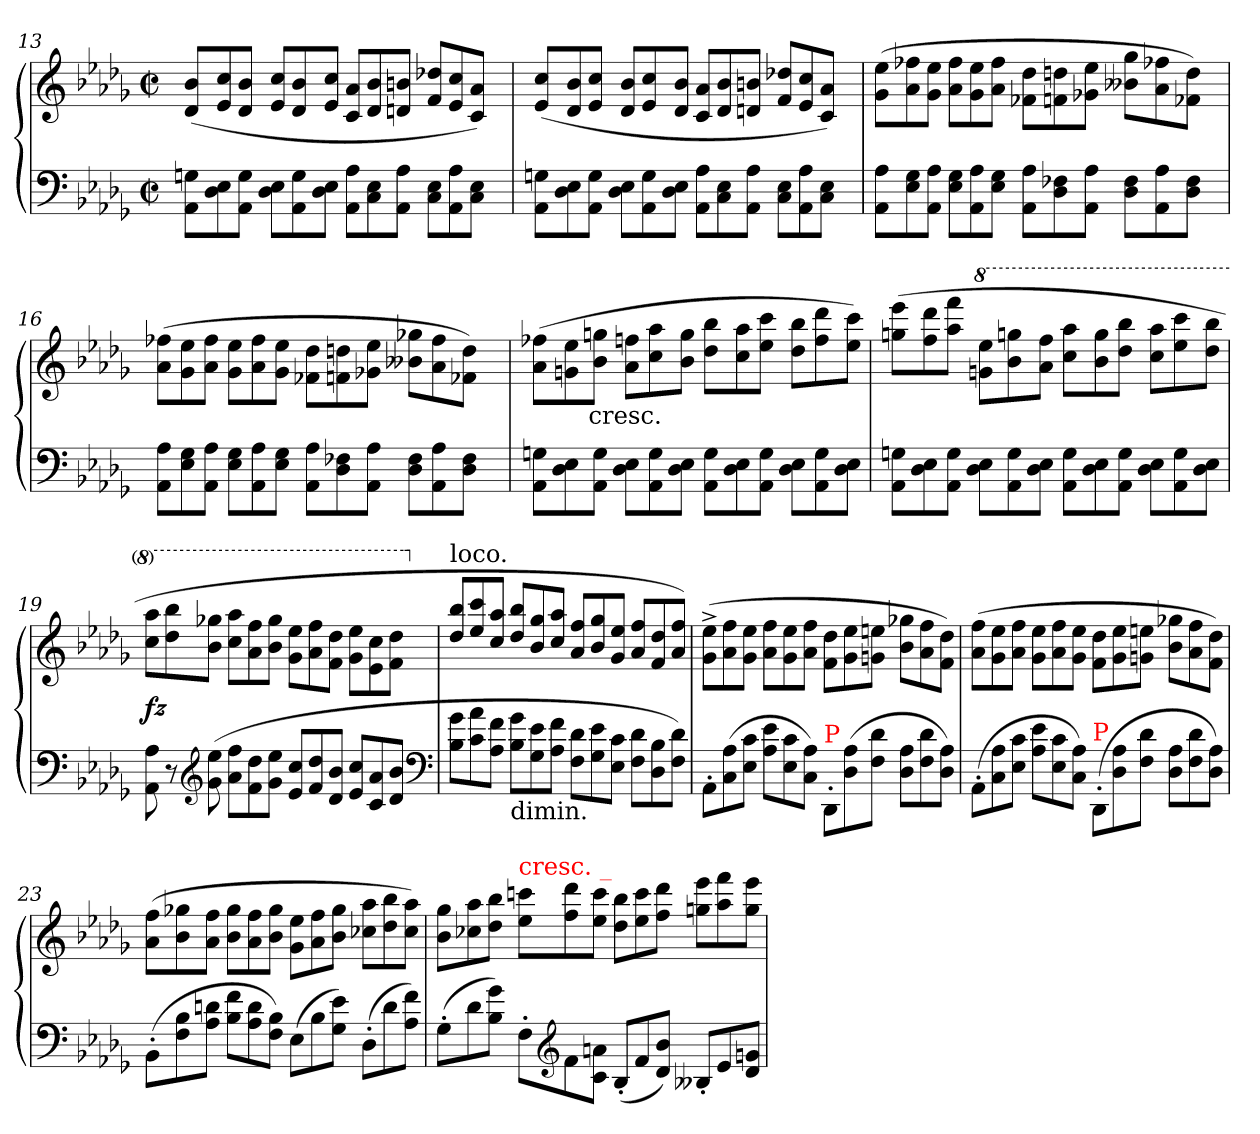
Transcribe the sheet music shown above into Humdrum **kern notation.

**kern	**kern	**dynam
*part1	*part1	*part1
*staff2	*staff1	*staff1/2
*clefF4	*clefG2	*
*k[b-e-a-d-g-]	*k[b-e-a-d-g-]	*
*D-:	*D-:	*
*M2/2	*M2/2	*
*met(c|)	*met(c|)	*
*Xtuplet	*Xtuplet	*
=13	=13	=13
12Gn 12AA-L	(>12b- 12d-L	.
12E- 12D-	12cc 12e-	.
12G 12AA-J	12b- 12d-J	.
12E- 12D-L	12cc 12e-L	.
12G 12AA-	12b- 12d-	.
12E- 12D-J	12cc 12e-J	.
12A- 12AA-L	12a- 12cL	.
12E- 12C	12b- 12d-	.
12A- 12AA-J	12bn 12dnJ	.
12E- 12CL	12dd-X 12fL	.
12A- 12AA-	12cc 12e-	.
12E- 12CJ	12a- 12cJ)	.
12ryy	12ryy	.
=14	=14	=14
12Gn 12AA-L	(>12cc 12e-L	.
12E- 12D-	12b- 12d-	.
12G 12AA-J	12cc 12e-J	.
12E- 12D-L	12b- 12d-L	.
12G 12AA-	12cc 12e-	.
12E- 12D-J	12b- 12d-J	.
12A- 12AA-L	12a- 12cL	.
12E- 12C	12b- 12d-	.
12A- 12AA-J	12bn 12dnJ	.
12E- 12CL	12dd-X 12fL	.
12A- 12AA-	12cc 12e-	.
12E- 12CJ	12a- 12cJ)	.
12ryy	12ryy	.
=15	=15	=15
12A- 12AA-L	(>12ee- 12g-L	.
12G- 12E-	12ff-X 12a-	.
12A- 12AA-J	12ee- 12g-J	.
12G- 12E-L	12ff- 12a-L	.
12A- 12AA-	12ee- 12g-	.
12G- 12E-J	12ff- 12a-J	.
12A- 12AA-L	12dd-\ 12f-X\L	.
12F-X 12D-	12ddn 12fn	.
12A- 12AA-J	12ee- 12g-XJ	.
12F- 12D-L	12gg- 12b--XL	.
12A- 12AA-	12ff-X 12a-	.
12F- 12D-J	12dd 12f-XJ)	.
12ryy	12ryy	.
=16	=16	=16
12A- 12AA-L	(>12ff-X 12a-L	.
12G- 12E-	12ee- 12g-	.
12A- 12AA-J	12ff- 12a-J	.
12G- 12E-L	12ee- 12g-L	.
12A- 12AA-	12ff- 12a-	.
12G- 12E-J	12ee- 12g-J	.
12A- 12AA-L	12dd-\ 12f-X\L	.
12F-X 12D-	12ddn 12fn	.
12A- 12AA-J	12ee- 12g-XJ	.
12F- 12D-L	12gg-X 12b--XL	.
12A- 12AA-	12ff- 12a-	.
12F- 12D-J	12dd 12f-XJ)	.
12ryy	12ryy	.
=17	=17	=17
12Gn 12AA-L	(>12ff-X 12a-L	.
12E- 12D-	12ee- 12gn	.
!	!LO:TX:c:t=cresc.	!
12G 12AA-J	12ggn 12b-J	.
12E- 12D-L	12ffn 12a-L	.
12G 12AA-	12aa- 12cc	.
12E- 12D-J	12gg 12b-J	.
12G 12AA-L	12bb- 12dd-L	.
12E- 12D-	12aa- 12cc	.
12G 12AA-J	12ccc 12ee-J	.
12E- 12D-L	12bb- 12dd-L	.
12G 12AA-	12ddd- 12ff	.
12E- 12D-J	12ccc 12ee-J)	.
=18	=18	=18
12Gn 12AA-L	(>12eee- 12ggnL	.
12E- 12D-	12ddd- 12ff	.
12G 12AA-J	12fff 12aa-J	.
*	*8va	*
12E- 12D-L	12eee- 12ggnL	.
12G 12AA-	12gggn 12bb-	.
12E- 12D-J	12fff 12aa-J	.
12G 12AA-L	12aaa- 12cccL	.
12E- 12D-	12ggg 12bb-	.
12G 12AA-J	12bbb- 12ddd-J	.
12E- 12D-L	12aaa- 12cccL	.
12G 12AA-	12cccc 12eee-	.
12E- 12D-J	12bbb- 12ddd-J	.
=19	=19	=19
12A- 12AA-	12aaa- 12cccL	fz
12r	12bbb- 12ddd-	.
*clefG2	*	*
(<12ee- 12g-	12ggg-X 12bb-J	.
12ff 12a-L	12aaa- 12cccL	.
12dd- 12f	12fff 12aa-	.
12ee- 12g-J	12ggg- 12bb-J	.
12cc 12e-L	12eee- 12gg-L	.
12dd- 12f	12fff 12aa-	.
12b- 12d-J	12ddd- 12ffJ	.
12cc 12e-L	12eee- 12gg-L	.
12a- 12c	12ccc\ 12ee-\	.
12b- 12d-J	12ddd- 12ffJ	.
*clefF4	*	*
=20	=20	=20
*	*X8va	*
!	!LO:TX:a:t=loco.	!
12g-\ 12B-\L	12bb-/ 12dd-/L	.
12a-\ 12c\	12ccc/ 12ee-/	.
12f\ 12A-\J	12aa-/ 12cc/J	.
!LO:TX:b:t=dimin.	!	!
12g-\ 12B-\L	12bb-/ 12dd-/L	.
12e-\ 12G-\	12gg-/ 12b-/	.
12f\ 12A-\J	12aa-/ 12cc/J	.
12d- 12FL	12ff/ 12a-/L	.
12e- 12G-	12gg- 12b-	.
12c 12E-J	12ee- 12g-J	.
12d- 12FL	12ff/ 12a-/L	.
12B- 12D-	12dd- 12f	.
12d- 12FJ)	12ff 12a-J)	.
=21	=21	=21
12AA-'L	(>12ee-^< 12g-^<L	.
(>12A- 12C	12ff 12a-	.
12c 12E-J	12ee- 12g-J	.
12e- 12A-L	12ff 12a-L	.
12c 12E-	12ee- 12g-	.
12A- 12CJ)	12ff 12a-J	.
!LO:TX:a:color=red:t=P	!	!
12DD-'</L	12dd- 12fL	.
(>12A-\ 12D-\	12ee- 12g-	.
12d-\ 12F\J	12een 12gnJ	.
12A- 12D-L	12gg-X 12b-L	.
12d- 12F	12ff 12a-	.
12A- 12D-J)	12dd- 12fJ)	.
=22	=22	=22
(>12AA-'L	(>12ff 12a-L	.
12A- 12C	12ee- 12g-	.
12c 12E-J	12ff 12a-J	.
12e- 12A-L	12ee- 12g-L	.
12c 12E-	12ff 12a-	.
12A- 12CJ)	12ee- 12g-J	.
!LO:TX:a:color=red:t=P	!	!
(>12DD-'</L	12dd- 12fL	.
12A-\ 12D-\	12ee- 12g-	.
12d-\ 12F\J	12een 12gnJ	.
12A- 12D-L	12gg-X 12b-L	.
12d- 12F	12ff 12a-	.
12A- 12D-J)	12dd- 12fJ)	.
=23	=23	=23
(>12BB-'L	(>12ff 12a-L	.
12B- 12F	12gg-X 12b-	.
12dn 12A-J	12ff 12a-J	.
12f 12B-L	12gg- 12b-L	.
12d 12A-	12ff 12a-	.
12B- 12FJ)	12gg- 12b-J	.
(>12E-L	12ee- 12g-L	.
12B-	12ff 12a-	.
12e- 12G-J)	12gg- 12b-J	.
(12D-'L	12aa- 12cc-XL	.
12d	12bb- 12dd-	.
12f 12A-J)	12aa- 12cc-J)	.
=24	=24	=24
(>12G-'L	12gg- 12b-L	.
12d-	12aa- 12cc-X	.
12g- 12B-J)	12bb- 12dd-J	.
!	!LO:TX:a:color=red:t=cresc. _	!
12F'\L	12cccn 12ee-L	.
*clefG2	*	*
12f	12ddd- 12ff	.
12an 12cJ	12ccc 12ee-J	.
(<12B-'L	12bb- 12dd-L	.
12f	12ccc 12ee-	.
12b- 12d-J)	12ddd- 12ffJ	.
12B--X'L	12eee- 12ggnL	.
12e-	12fff 12aa-	.
12gn 12d-J	12eee- 12ggJ	.
=	=	=
*-	*-	*-
